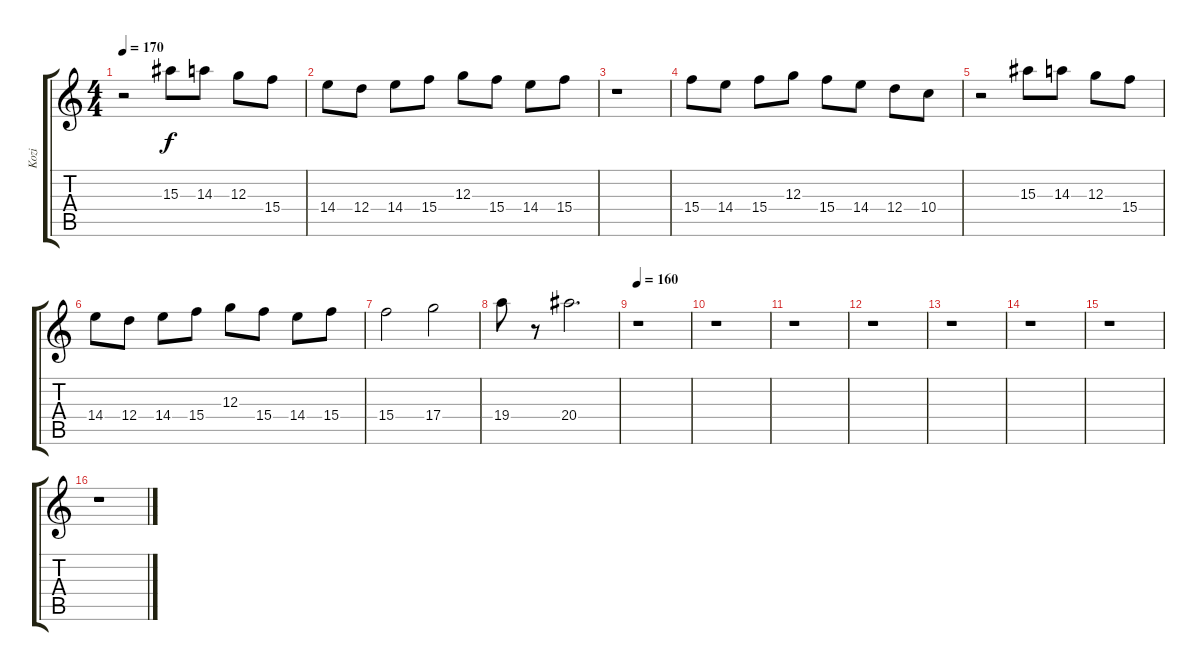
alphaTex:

\track ("Kozi" "Kozi") {instrument overdrivenguitar}
\staff {score tabs}
\tuning (E4 B3 G3 D3 A2 E2) {hide}
\ts (4 4)
\tempo 170
\clef g2
\ks c
r.2{dy f} 15.3.8 14.3.8 12.3.8 15.4.8 |
14.4.8 12.4.8 14.4.8 15.4.8 12.3.8 15.4.8 14.4.8 15.4.8 |
r.1 |
15.4.8 14.4.8 15.4.8 12.3.8 15.4.8 14.4.8 12.4.8 10.4.8 |
r.2 15.3.8 14.3.8 12.3.8 15.4.8 |
14.4.8 12.4.8 14.4.8 15.4.8 12.3.8 15.4.8 14.4.8 15.4.8 |
15.4.2 17.4.2 |
19.4.8 r.8 20.4.2{d} |
\tempo 160
r.1 |
r.1 |
r.1 |
r.1 |
r.1 |
r.1 |
r.1 |
r.1
